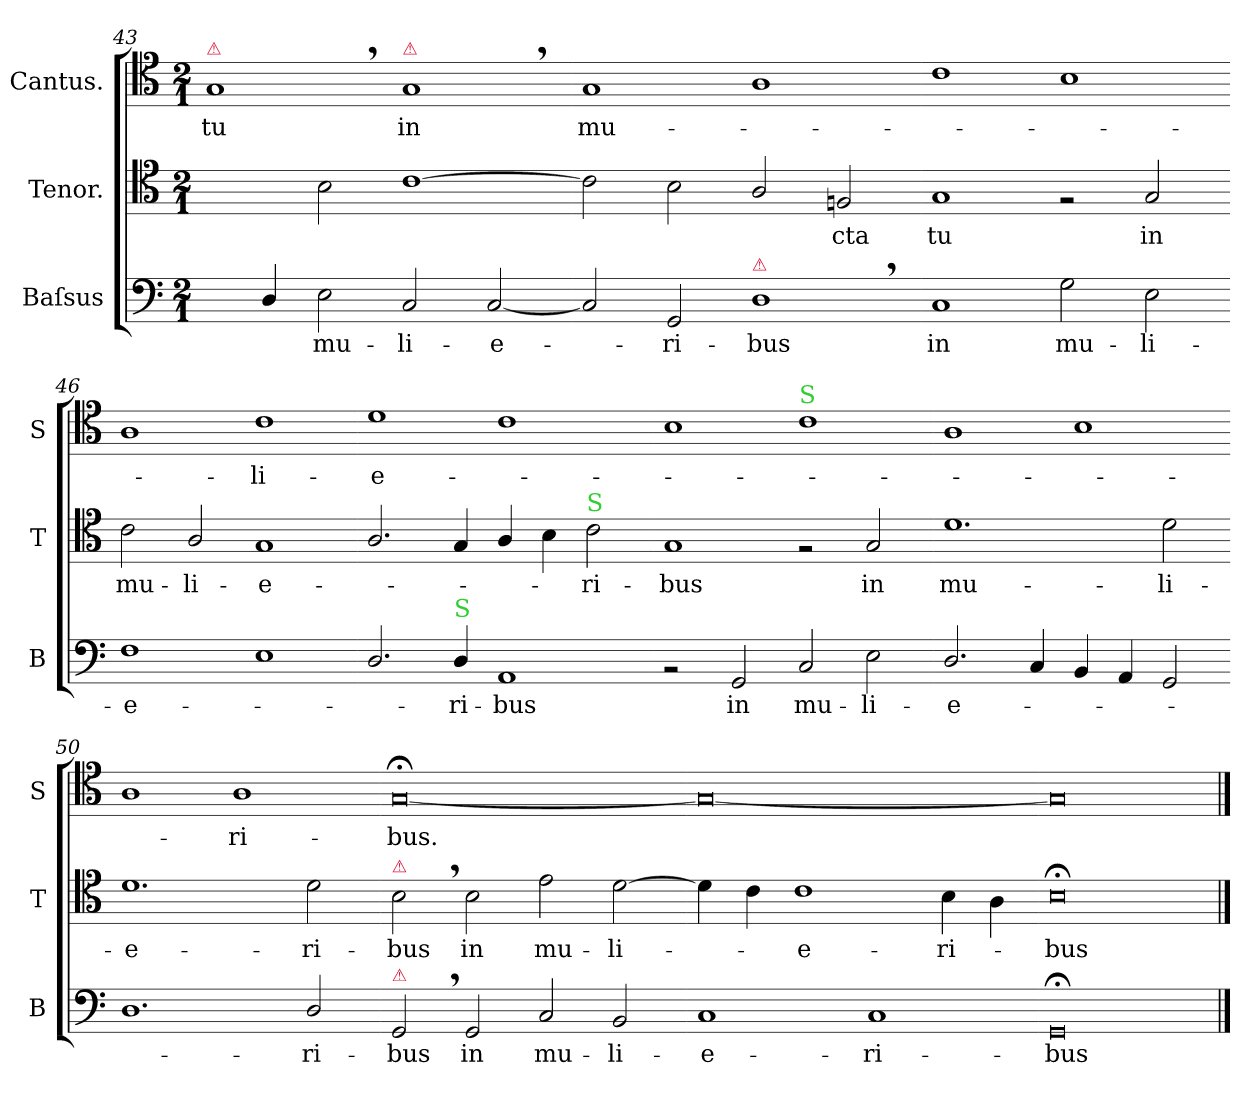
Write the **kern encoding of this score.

**kern	**text	**kern	**text	**kern	**text
*part3	*part3	*part2	*part2	*part1	*part1
*staff3	*staff3	*staff2	*staff2	*staff1	*staff1
*I"Baſsus	*	*I"Tenor.	*	*I"Cantus.	*
*I'B	*	*I'T	*	*I'S	*
*clefF4	*	*clefC4	*	*clefC4	*
*k[]	*	*k[]	*	*k[]	*
*M2/1	*	*M2/1	*	*M2/1	*
=43	=43	=43	=43	=43	=43
!	!	!	!	!LO:TX:a:color=crimson:t=⚠	!
4ryy	.	2ryy	.	1G,	tu
4D/	.	.	.	.	.
2E\	mu-	2B\	.	.	.
!	!	!	!	!LO:TX:a:color=crimson:t=⚠	!
2C/	-li-	[1c	.	1G,	in
[2C/	-e-	.	.	.	.
=44-	=44-	=44-	=44-	=44-	=44-
2C/]	.	2c]	.	1G	mu-
2GG/	-ri-	2B\	.	.	.
!LO:TX:a:color=crimson:t=⚠	!	!	!	!	!
1D,	-bus	2A/	.	1A	.
.	.	2Fn/	-cta	.	.
=45-	=45-	=45-	=45-	=45-	=45-
1C	in	1G	tu	1c	.
2G\	mu-	2rF	.	1B	.
2E\	-li-	2G/	in	.	.
=46-	=46-	=46-	=46-	=46-	=46-
1F	-e-	2c\	mu-	1A	.
.	.	2A/	-li-	.	.
1E	.	1G	-e-	1c	-li-
=47-	=47-	=47-	=47-	=47-	=47-
2.D/	.	2.A/	.	1d	-e-
!LO:TX:a:color=limegreen:t=S	!	!	!	!	!
4D/	-ri-	4G/	.	.	.
1AA	-bus	4A/	.	1c	.
.	.	4B\	.	.	.
!	!	!LO:TX:a:color=limegreen:t=S	!	!	!
.	.	2c\	-ri-	.	.
=48-	=48-	=48-	=48-	=48-	=48-
2rBB	.	1G	-bus	1B	.
2GG/	in	.	.	.	.
!	!	!	!	!LO:TX:a:color=limegreen:t=S	!
2C/	mu-	2rF	.	1c	.
2E\	-li-	2G/	in	.	.
=49-	=49-	=49-	=49-	=49-	=49-
2.D/	-e-	1.d	mu-	1A	.
4C/	.	.	.	.	.
4BB/	.	.	.	1B	.
4AA/	.	.	.	.	.
2GG/	.	2d\	-li-	.	.
=50-	=50-	=50-	=50-	=50-	=50-
1.D	.	1.d	-e-	1A	.
.	.	.	.	1A	-ri-
2D/	-ri-	2d\	-ri-	.	.
=51-	=51-	=51-	=51-	=51-	=51-
!	!	!LO:TX:a:color=crimson:t=⚠	!	!	!
!LO:TX:a:color=crimson:t=⚠	!	!	!	!	!
2GG,/	-bus	2B,\	-bus	[0G;<;	-bus.
!	!LO:LY:i	!	!	!	!
2GG/	in	2B\	in	.	.
!	!LO:LY:i	!	!	!	!
2C/	mu-	2e\	mu-	.	.
!	!LO:LY:i	!	!	!	!
2BB/	-li-	[2d\	-li-	.	.
=52-	=52-	=52-	=52-	=52-	=52-
!	!LO:LY:i	!	!	!	!
1C	-e-	4d\]	.	0G_	.
.	.	4c\	.	.	.
.	.	1c	-e-	.	.
!	!LO:LY:i	!	!	!	!
1C	-ri-	.	.	.	.
.	.	4B\	-ri-	.	.
.	.	4A\	.	.	.
=53-	=53-	=53-	=53-	=53-	=53-
!	!LO:LY:i	!	!	!	!
0GG;<;	-bus	0B;<;	-bus	0G]	.
==	==	==	==	==	==
*-	*-	*-	*-	*-	*-
